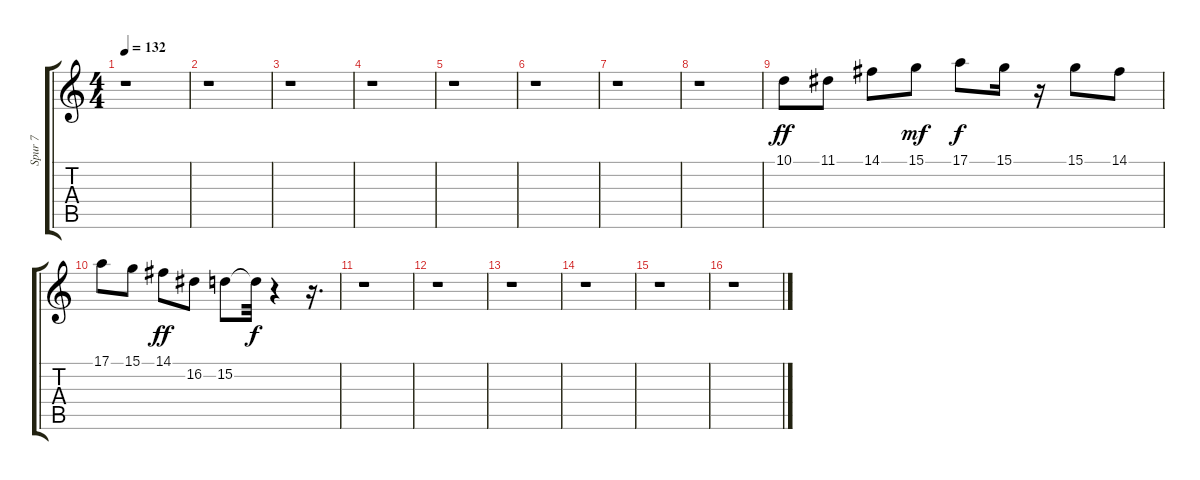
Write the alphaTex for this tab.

\track ("Spur 7" "Spur 7") {instrument stringensemble1}
\staff {score tabs}
\tuning (E4 B3 G3 D3 A2 E2) {hide}
\ts (4 4)
\tempo 132
\clef g2
\ks c
r.1{dy ff} |
r.1 |
r.1 |
r.1 |
r.1 |
r.1 |
r.1 |
r.1 |
10.1.8 11.1.8 14.1.8 15.1.8{dy mf} 17.1.8{dy f} 15.1.16 r.16 15.1.8 14.1.8 |
17.1.8 15.1.8 14.1.8{dy ff} 16.2.8 15.2.8 15.2{t}.32{dy f} r.4 r.16{d} |
r.1 |
r.1 |
r.1 |
r.1 |
r.1 |
r.1
